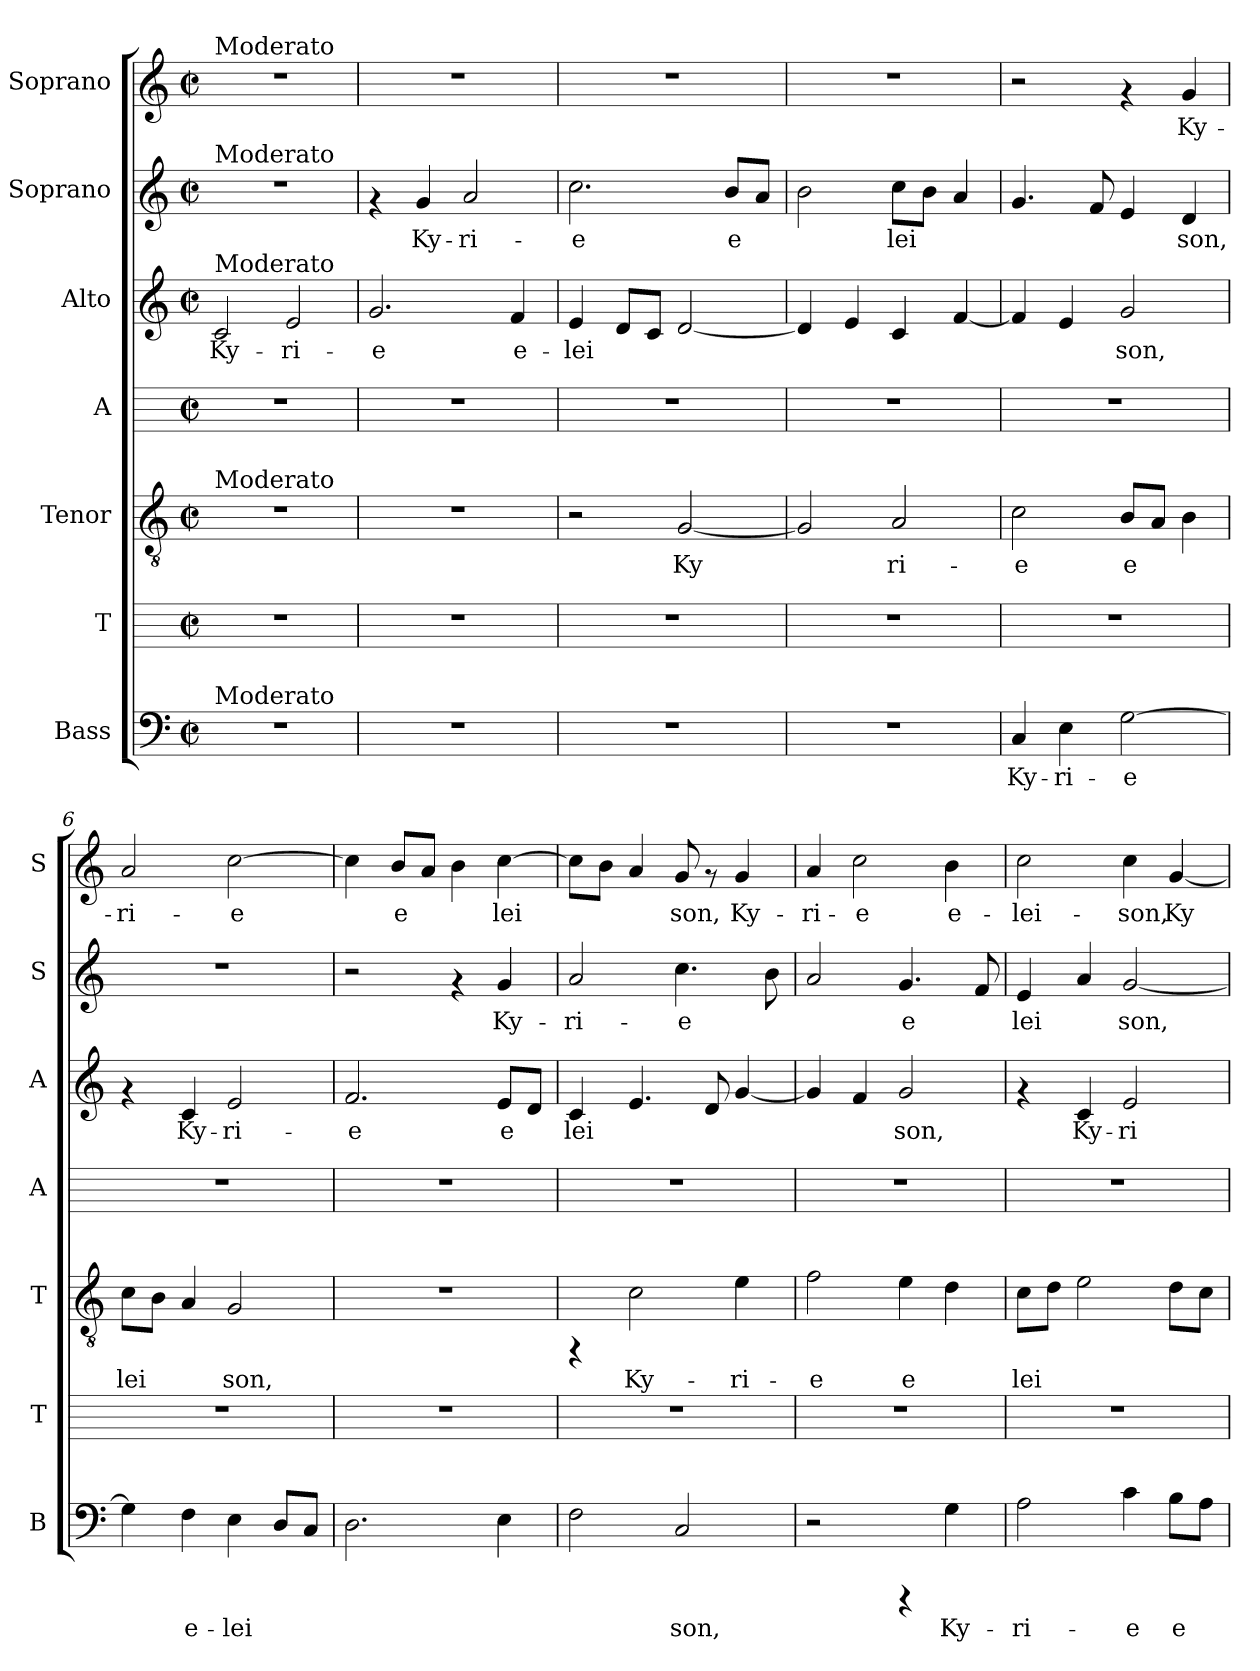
**kern	**text	**kern	**kern	**text	**kern	**kern	**text	**kern	**text	**kern	**text
*part7	*part7	*part6	*part5	*part5	*part4	*part3	*part3	*part2	*part2	*part1	*part1
*staff7	*staff7	*staff6	*staff5	*staff5	*staff4	*staff3	*staff3	*staff2	*staff2	*staff1	*staff1
*I"Bass	*	*I"T	*I"Tenor	*	*I"A	*I"Alto	*	*I"Soprano	*	*I"Soprano	*
*I'B	*	*I'T	*I'T	*	*I'A	*I'A	*	*I'S	*	*I'S	*
!!LO:PB:g=z
*stria5	*	*stria5	*stria5	*	*stria5	*stria5	*	*stria5	*	*stria5	*
*clefF4	*	*	*clefGv2	*	*	*clefG2	*	*clefG2	*	*clefG2	*
*k[]	*	*k[]	*k[]	*	*k[]	*k[]	*	*k[]	*	*k[]	*
*C:	*	*C:	*C:	*	*C:	*C:	*	*C:	*	*C:	*
*M2/2	*	*M2/2	*M2/2	*	*M2/2	*M2/2	*	*M2/2	*	*M2/2	*
*met(c|)	*	*met(c|)	*met(c|)	*	*met(c|)	*met(c|)	*	*met(c|)	*	*met(c|)	*
*MM110	*	*MM110	*MM110	*	*MM110	*MM110	*	*MM110	*	*MM110	*
=1	=1	=1	=1	=1	=1	=1	=1	=1	=1	=1	=1
!	!	!	!	!	!	!	!	!	!	!LO:TX:a:t=Moderato	!
!	!	!	!	!	!	!	!	!LO:TX:a:t=Moderato	!	!	!
!	!	!	!	!	!	!LO:TX:a:t=Moderato	!	!	!	!	!
!	!	!	!LO:TX:a:t=Moderato	!	!	!	!	!	!	!	!
!LO:TX:a:t=Moderato	!	!	!	!	!	!	!	!	!	!	!
!	!	!	!	!	!	!	!LO:LY:b:cj	!	!	!	!
1r	.	1r	1r	.	1r	2c/	Ky-	1r	.	1r	.
!	!	!	!	!	!	!	!LO:LY:b:cj	!	!	!	!
.	.	.	.	.	.	2e/	-ri-	.	.	.	.
=2	=2	=2	=2	=2	=2	=2	=2	=2	=2	=2	=2
!	!	!	!	!	!	!	!LO:LY:b:cj	!	!	!	!
1r	.	1r	1r	.	1r	2.g/	-e	4rf	.	1r	.
!	!	!	!	!	!	!	!	!	!LO:LY:b:cj	!	!
.	.	.	.	.	.	.	.	4g/	Ky-	.	.
!	!	!	!	!	!	!	!	!	!LO:LY:b:cj	!	!
.	.	.	.	.	.	.	.	2a/	-ri-	.	.
!	!	!	!	!	!	!	!LO:LY:b:cj	!	!	!	!
.	.	.	.	.	.	4f/	e-	.	.	.	.
=3	=3	=3	=3	=3	=3	=3	=3	=3	=3	=3	=3
!	!	!	!	!	!	!	!LO:LY:b:cj	!	!LO:LY:b:cj	!	!
1r	.	1r	2r	.	1r	4e/	-lei-	2.cc\	-e	1r	.
!	!	!	!	!	!	!	!LO:LY:b:cj	!	!	!	!
.	.	.	.	.	.	8d/L	--	.	.	.	.
!	!	!	!	!	!	!	!LO:LY:b:cj	!	!	!	!
.	.	.	.	.	.	8c/J	--	.	.	.	.
!	!	!	!	!LO:LY:b:cj	!	!	!LO:LY:b:cj	!	!	!	!
.	.	.	[<2G/	Ky-	.	[<2d/	--	.	.	.	.
!	!	!	!	!	!	!	!	!	!LO:LY:b:cj	!	!
.	.	.	.	.	.	.	.	8b/L	e-	.	.
!	!	!	!	!	!	!	!	!	!LO:LY:b:cj	!	!
.	.	.	.	.	.	.	.	8a/J	--	.	.
=4	=4	=4	=4	=4	=4	=4	=4	=4	=4	=4	=4
!	!	!	!	!LO:LY:b:cj	!	!	!LO:LY:b:cj	!	!LO:LY:b:cj	!	!
1r	.	1r	2G/]	--	1r	4d/]	--	2b\	--	1r	.
!	!	!	!	!	!	!	!LO:LY:b:cj	!	!	!	!
.	.	.	.	.	.	4e/	--	.	.	.	.
!	!	!	!	!LO:LY:b:cj	!	!	!LO:LY:b:cj	!	!LO:LY:b:cj	!	!
.	.	.	2A/	-ri-	.	4c/	--	8cc\L	-lei-	.	.
!	!	!	!	!	!	!	!	!	!LO:LY:b:cj	!	!
.	.	.	.	.	.	.	.	8b\J	--	.	.
!	!	!	!	!	!	!	!LO:LY:b:cj	!	!LO:LY:b:cj	!	!
.	.	.	.	.	.	[<4f/	--	4a/	--	.	.
=5	=5	=5	=5	=5	=5	=5	=5	=5	=5	=5	=5
!	!LO:LY:b:cj	!	!	!LO:LY:b:cj	!	!	!LO:LY:b:cj	!	!LO:LY:b:cj	!	!
4C/	Ky-	1r	2c\	-e	1r	4f/]	--	4.g/	--	2r	.
!	!LO:LY:b:cj	!	!	!	!	!	!LO:LY:b:cj	!	!	!	!
4E\	-ri-	.	.	.	.	4e/	--	.	.	.	.
!	!	!	!	!	!	!	!	!	!LO:LY:b:cj	!	!
.	.	.	.	.	.	.	.	8f/	--	.	.
!	!LO:LY:b:cj	!	!	!LO:LY:b:cj	!	!	!LO:LY:b:cj	!	!LO:LY:b:cj	!	!
[>2G\	-e	.	8B/L	e-	.	2g/	-son,	4e/	--	4rf	.
!	!	!	!	!LO:LY:b:cj	!	!	!	!	!	!	!
.	.	.	8A/J	--	.	.	.	.	.	.	.
!	!	!	!	!LO:LY:b:cj	!	!	!	!	!LO:LY:b:cj	!	!LO:LY:b:cj
.	.	.	4B\	--	.	.	.	4d/	-son,	4g/	Ky-
=6	=6	=6	=6	=6	=6	=6	=6	=6	=6	=6	=6
!	!LO:LY:b:cj	!	!	!LO:LY:b:cj	!	!	!	!	!	!	!LO:LY:b:cj
4G\]	.	1r	8c\L	-lei-	1r	4rf	.	1r	.	2a/	-ri-
!	!	!	!	!LO:LY:b:cj	!	!	!	!	!	!	!
.	.	.	8B\J	--	.	.	.	.	.	.	.
!	!LO:LY:b:cj	!	!	!LO:LY:b:cj	!	!	!LO:LY:b:cj	!	!	!	!
4F\	e-	.	4A/	--	.	4c/	Ky-	.	.	.	.
!	!LO:LY:b:cj	!	!	!LO:LY:b:cj	!	!	!LO:LY:b:cj	!	!	!	!LO:LY:b:cj
4E\	-lei-	.	2G/	-son,	.	2e/	-ri-	.	.	[>2cc\	-e
!	!LO:LY:b:cj	!	!	!	!	!	!	!	!	!	!
8D/L	--	.	.	.	.	.	.	.	.	.	.
!	!LO:LY:b:cj	!	!	!	!	!	!	!	!	!	!
8C/J	--	.	.	.	.	.	.	.	.	.	.
=7	=7	=7	=7	=7	=7	=7	=7	=7	=7	=7	=7
!	!LO:LY:b:cj	!	!	!	!	!	!LO:LY:b:cj	!	!	!	!LO:LY:b:cj
2.D\	--	1r	1r	.	1r	2.f/	-e	2r	.	4cc\]	.
!	!	!	!	!	!	!	!	!	!	!	!LO:LY:b:cj
.	.	.	.	.	.	.	.	.	.	8b/L	e-
!	!	!	!	!	!	!	!	!	!	!	!LO:LY:b:cj
.	.	.	.	.	.	.	.	.	.	8a/J	--
!	!	!	!	!	!	!	!	!	!	!	!LO:LY:b:cj
.	.	.	.	.	.	.	.	4rf	.	4b\	--
!	!LO:LY:b:cj	!	!	!	!	!	!LO:LY:b:cj	!	!LO:LY:b:cj	!	!LO:LY:b:cj
4E\	--	.	.	.	.	8e/L	e-	4g/	Ky-	[<4cc\	-lei-
!	!	!	!	!	!	!	!LO:LY:b:cj	!	!	!	!
.	.	.	.	.	.	8d/J	--	.	.	.	.
!!LO:PB:g=z
=8	=8	=8	=8	=8	=8	=8	=8	=8	=8	=8	=8
!	!LO:LY:b:cj	!	!	!	!	!	!LO:LY:b:cj	!	!LO:LY:b:cj	!	!LO:LY:b:cj
2F\	--	1r	4rFF	.	1r	4c/	-lei-	2a/	-ri-	8cc\L]	--
!	!	!	!	!	!	!	!	!	!	!	!LO:LY:b:cj
.	.	.	.	.	.	.	.	.	.	8b\J	--
!	!	!	!	!LO:LY:b:cj	!	!	!LO:LY:b:cj	!	!	!	!LO:LY:b:cj
.	.	.	2c\	Ky-	.	4.e/	--	.	.	4a/	--
!	!LO:LY:b:cj	!	!	!	!	!	!	!	!LO:LY:b:cj	!	!LO:LY:b:cj
2C/	-son,	.	.	.	.	.	.	4.cc\	-e	8g/	-son,
!	!	!	!	!	!	!	!LO:LY:b:cj	!	!	!	!
.	.	.	.	.	.	8d/	--	.	.	8rf	.
!	!	!	!	!LO:LY:b:cj	!	!	!LO:LY:b:cj	!	!	!	!LO:LY:b:cj
.	.	.	4e\	-ri-	.	[<4g/	--	.	.	4g/	Ky-
!	!	!	!	!	!	!	!	!	!LO:LY:b:cj	!	!
.	.	.	.	.	.	.	.	8b\	.	.	.
=9	=9	=9	=9	=9	=9	=9	=9	=9	=9	=9	=9
!	!	!	!	!LO:LY:b:cj	!	!	!LO:LY:b:cj	!	!LO:LY:b:cj	!	!LO:LY:b:cj
2r	.	1r	2f\	-e	1r	4g/]	--	2a/	.	4a/	-ri-
!	!	!	!	!	!	!	!LO:LY:b:cj	!	!	!	!LO:LY:b:cj
.	.	.	.	.	.	4f/	--	.	.	2cc\	-e
!	!	!	!	!LO:LY:b:cj	!	!	!LO:LY:b:cj	!	!LO:LY:b:cj	!	!
4rCCC	.	.	4e\	e-	.	2g/	-son,	4.g/	e-	.	.
!	!LO:LY:b:cj	!	!	!LO:LY:b:cj	!	!	!	!	!	!	!LO:LY:b:cj
4G\	Ky-	.	4d\	--	.	.	.	.	.	4b\	e-
!	!	!	!	!	!	!	!	!	!LO:LY:b:cj	!	!
.	.	.	.	.	.	.	.	8f/	--	.	.
=10	=10	=10	=10	=10	=10	=10	=10	=10	=10	=10	=10
!	!LO:LY:b:cj	!	!	!LO:LY:b:cj	!	!	!	!	!LO:LY:b:cj	!	!LO:LY:b:cj
2A\	-ri-	1r	8c\L	-lei-	1r	4rf	.	4e/	-lei-	2cc\	-lei-
!	!	!	!	!LO:LY:b:cj	!	!	!	!	!	!	!
.	.	.	8d\J	--	.	.	.	.	.	.	.
!	!	!	!	!LO:LY:b:cj	!	!	!LO:LY:b:cj	!	!LO:LY:b:cj	!	!
.	.	.	2e\	--	.	4c/	Ky-	4a/	--	.	.
!	!LO:LY:b:cj	!	!	!	!	!	!LO:LY:b:cj	!	!LO:LY:b:cj	!	!LO:LY:b:cj
4c\	-e	.	.	.	.	2e/	-ri-	[<2g/	-son,	4cc\	-son,
!	!LO:LY:b:cj	!	!	!LO:LY:b:cj	!	!	!	!	!	!	!LO:LY:b:cj
8B\L	e-	.	8d\L	--	.	.	.	.	.	[<4g/	Ky-
!	!LO:LY:b:cj	!	!	!LO:LY:b:cj	!	!	!	!	!	!	!
8A\J	--	.	8c\J	--	.	.	.	.	.	.	.
=	=	=	=	=	=	=	=	=	=	=	=
*-	*-	*-	*-	*-	*-	*-	*-	*-	*-	*-	*-
